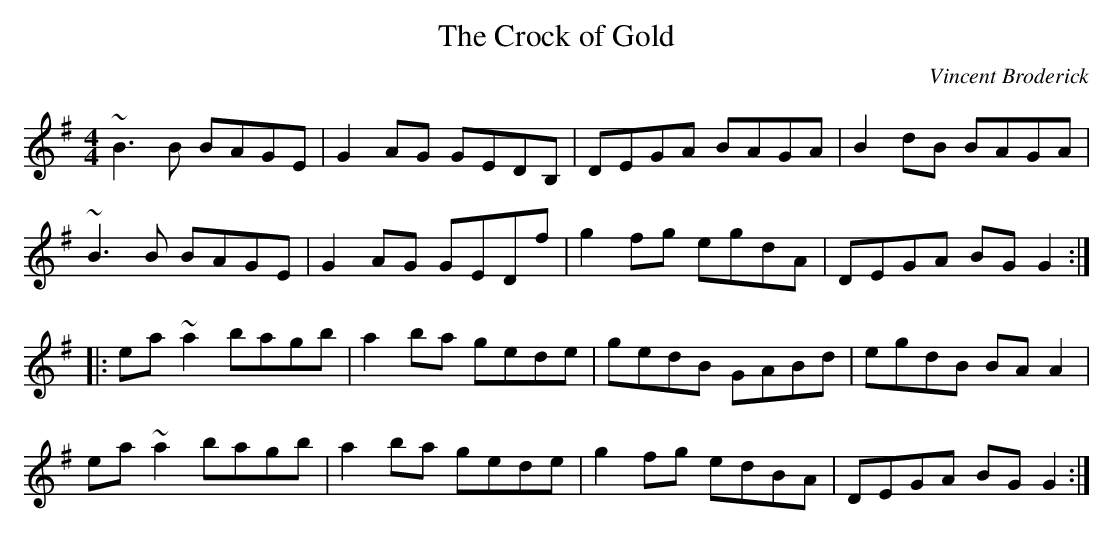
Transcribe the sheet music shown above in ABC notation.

X:1
T:Crock of Gold, The
C:Vincent Broderick
M:4/4
L:1/8
K:G
~B3B BAGE|G2AG GEDB,|DEGA BAGA|B2dB BAGA|
!~B3B BAGE|G2AG GEDf|g2fg egdA|DEGA BGG2:|
!|:ea~a2 bagb|a2ba gede|gedB GABd|egdB BAA2|
!ea~a2 bagb|a2ba gede|g2fg edBA|DEGA BGG2:|
